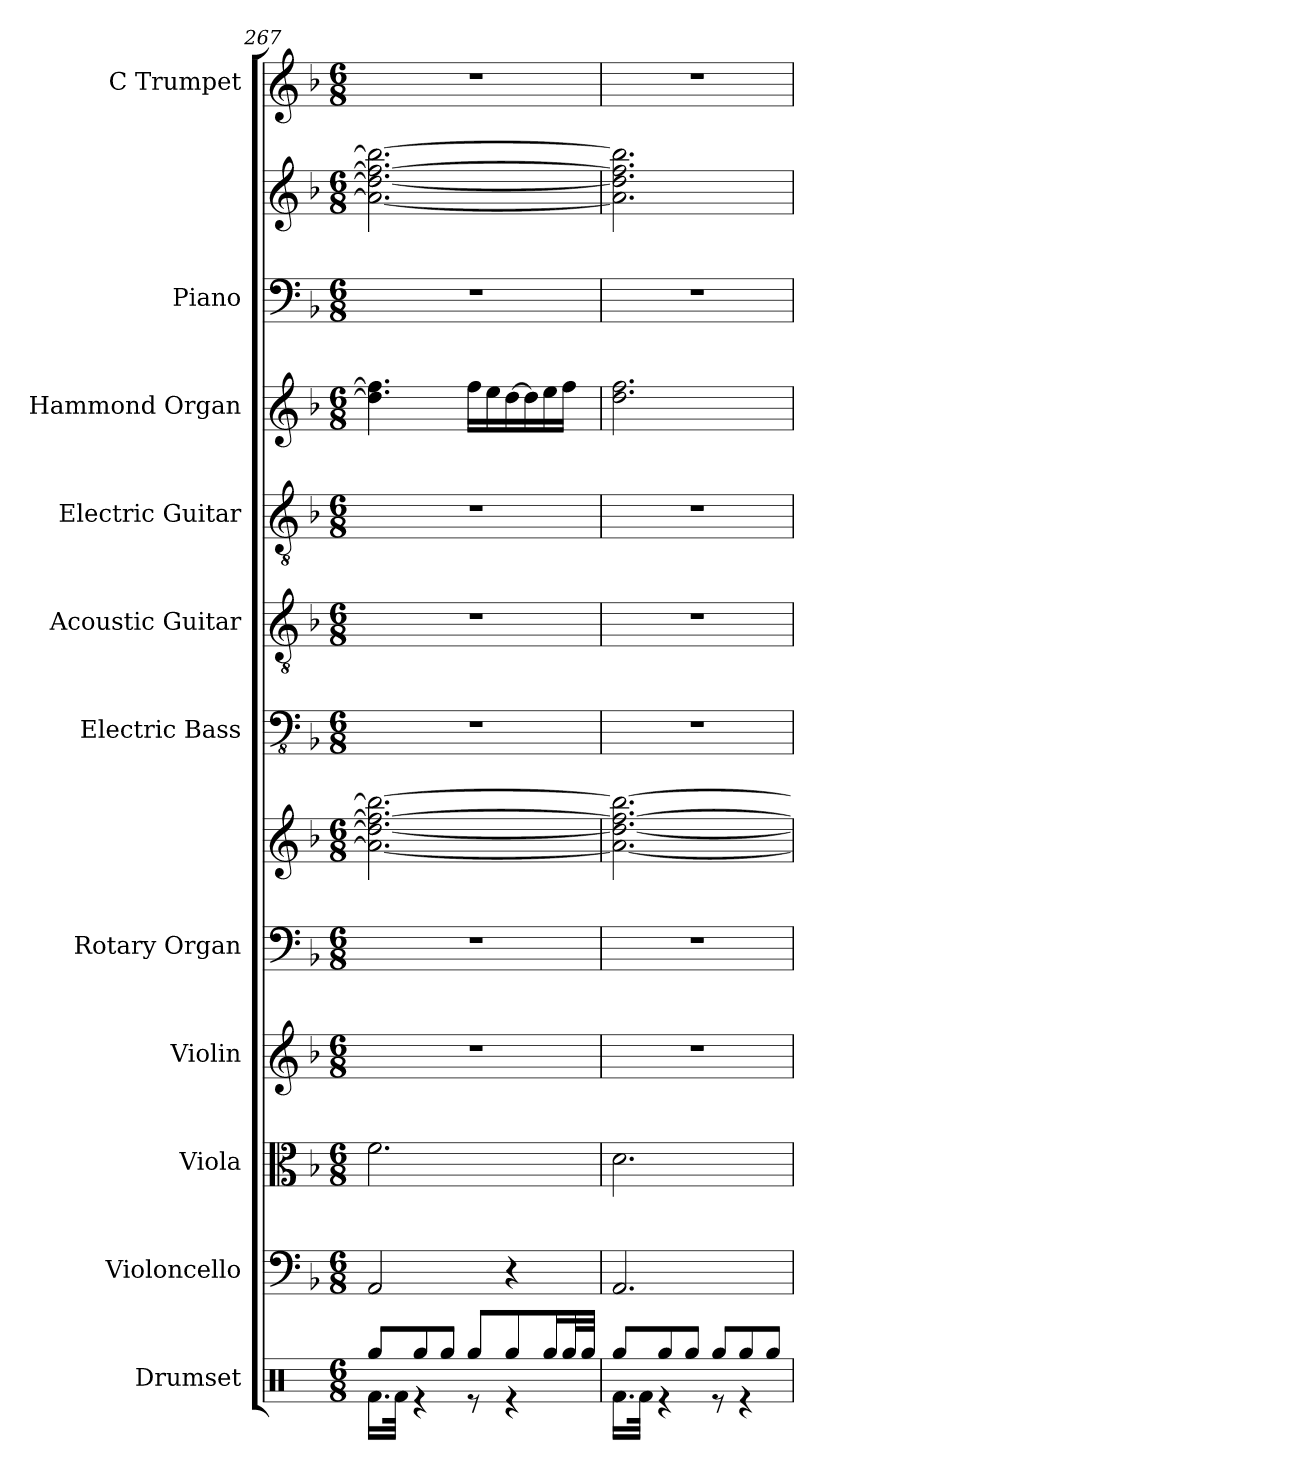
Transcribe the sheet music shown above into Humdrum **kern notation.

**kern	**kern	**kern	**kern	**kern	**kern	**kern	**kern	**kern	**kern	**kern	**kern	**kern
*part11	*part10	*part9	*part8	*part7	*part7	*part6	*part5	*part4	*part3	*part2	*part2	*part1
*staff13	*staff12	*staff11	*staff10	*staff9	*staff8	*staff7	*staff6	*staff5	*staff4	*staff3	*staff2	*staff1
*I"Drumset	*I"Violoncello	*I"Viola	*I"Violin	*I"Rotary Organ	*	*I"Electric Bass	*I"Acoustic Guitar	*I"Electric Guitar	*I"Hammond Organ	*I"Piano	*	*I"C Trumpet
*I'Drs.	*I'Vc.	*I'Vla.	*I'Vln.	*I'Rot. Org.	*	*I'El. B.	*I'Guit.	*I'El. Guit.	*I'Hm. Org.	*I'Pno.	*	*I'C Tpt.
*clefX	*clefF4	*clefC3	*clefG2	*clefF4	*clefG2	*clefFv4	*clefGv2	*clefGv2	*clefG2	*clefF4	*clefG2	*clefG2
*k[]	*k[b-]	*k[b-]	*k[b-]	*k[b-]	*k[b-]	*k[b-]	*k[b-]	*k[b-]	*k[b-]	*k[b-]	*k[b-]	*k[b-]
*M6/8	*M6/8	*M6/8	*M6/8	*M6/8	*M6/8	*M6/8	*M6/8	*M6/8	*M6/8	*M6/8	*M6/8	*M6/8
=267	=267	=267	=267	=267	=267	=267	=267	=267	=267	=267	=267	=267
*^	*	*	*	*	*	*	*	*	*	*	*	*
8Rgg/L	16.Rf\LL	2AA/	2.f\	2.r	2.r	2.a\_ 2.dd\_ 2.ff\_ 2.bb-\_	2.r	2.r	2.r	4.dd\] 4.ff\]	2.r	2.a\_ 2.dd\_ 2.ff\_ 2.bb-\_	2.r
.	32Rf\JJk	.	.	.	.	.	.	.	.	.	.	.	.
8Rgg/	4r	.	.	.	.	.	.	.	.	.	.	.	.
8Rgg/J	.	.	.	.	.	.	.	.	.	.	.	.	.
8Rgg/L	8r	.	.	.	.	.	.	.	.	16ff\LL	.	.	.
.	.	.	.	.	.	.	.	.	.	16ee\	.	.	.
8Rgg/	4r	4r	.	.	.	.	.	.	.	[16dd\	.	.	.
.	.	.	.	.	.	.	.	.	.	16dd\]	.	.	.
16Rgg/L	.	.	.	.	.	.	.	.	.	16ee\	.	.	.
32Rgg/L	.	.	.	.	.	.	.	.	.	16ff\JJ	.	.	.
32Rgg/JJJ	.	.	.	.	.	.	.	.	.	.	.	.	.
=268	=268	=268	=268	=268	=268	=268	=268	=268	=268	=268	=268	=268	=268
8Rgg/L	16.Rf\LL	2.AA/	2.d\	2.r	2.r	2.a\_ 2.dd\_ 2.ff\_ 2.bb-\_	2.r	2.r	2.r	2.dd\ 2.ff\	2.r	2.a\] 2.dd\] 2.ff\] 2.bb-\]	2.r
.	32Rf\JJk	.	.	.	.	.	.	.	.	.	.	.	.
8Rgg/	4r	.	.	.	.	.	.	.	.	.	.	.	.
8Rgg/J	.	.	.	.	.	.	.	.	.	.	.	.	.
8Rgg/L	8r	.	.	.	.	.	.	.	.	.	.	.	.
8Rgg/	4r	.	.	.	.	.	.	.	.	.	.	.	.
8Rgg/J	.	.	.	.	.	.	.	.	.	.	.	.	.
*v	*v	*	*	*	*	*	*	*	*	*	*	*	*
=	=	=	=	=	=	=	=	=	=	=	=	=
*-	*-	*-	*-	*-	*-	*-	*-	*-	*-	*-	*-	*-
